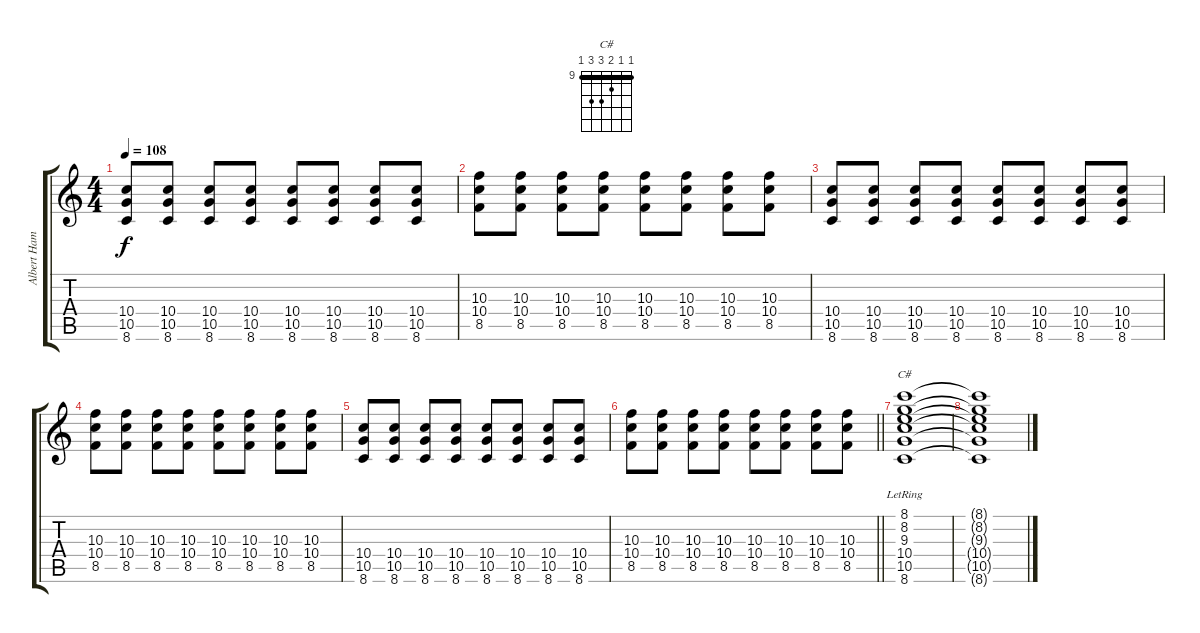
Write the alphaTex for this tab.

\track ("Albert Hammond Jr. - Rhythm Guitar" "Albert Ham") {instrument distortionguitar}
\staff {score tabs}
\tuning (E4 B3 G3 D3 A2 E2) {hide}
\chord ("C#" 9 9 10 11 11 9) {firstfret 9 barre 9}
\ts (4 4)
\tempo 108
\clef g2
\ks c
(10.4 10.5 8.6).8{dy f} (10.4 10.5 8.6).8 (10.4 10.5 8.6).8 (10.4 10.5 8.6).8 (10.4 10.5 8.6).8 (10.4 10.5 8.6).8 (10.4 10.5 8.6).8 (10.4 10.5 8.6).8 |
(10.3 10.4 8.5).8 (10.3 10.4 8.5).8 (10.3 10.4 8.5).8 (10.3 10.4 8.5).8 (10.3 10.4 8.5).8 (10.3 10.4 8.5).8 (10.3 10.4 8.5).8 (10.3 10.4 8.5).8 |
(10.4 10.5 8.6).8 (10.4 10.5 8.6).8 (10.4 10.5 8.6).8 (10.4 10.5 8.6).8 (10.4 10.5 8.6).8 (10.4 10.5 8.6).8 (10.4 10.5 8.6).8 (10.4 10.5 8.6).8 |
(10.3 10.4 8.5).8 (10.3 10.4 8.5).8 (10.3 10.4 8.5).8 (10.3 10.4 8.5).8 (10.3 10.4 8.5).8 (10.3 10.4 8.5).8 (10.3 10.4 8.5).8 (10.3 10.4 8.5).8 |
(10.4 10.5 8.6).8 (10.4 10.5 8.6).8 (10.4 10.5 8.6).8 (10.4 10.5 8.6).8 (10.4 10.5 8.6).8 (10.4 10.5 8.6).8 (10.4 10.5 8.6).8 (10.4 10.5 8.6).8 |
\barLineRight lightlight
(10.3 10.4 8.5).8 (10.3 10.4 8.5).8 (10.3 10.4 8.5).8 (10.3 10.4 8.5).8 (10.3 10.4 8.5).8 (10.3 10.4 8.5).8 (10.3 10.4 8.5).8 (10.3 10.4 8.5).8 |
(8.1 8.2 9.3 10.4{lr} 10.5 8.6).1{ch "C#" volume 0} |
(8.1{t} 8.2{t} 9.3{t} 10.4{t} 10.5{t} 8.6{t}).1
